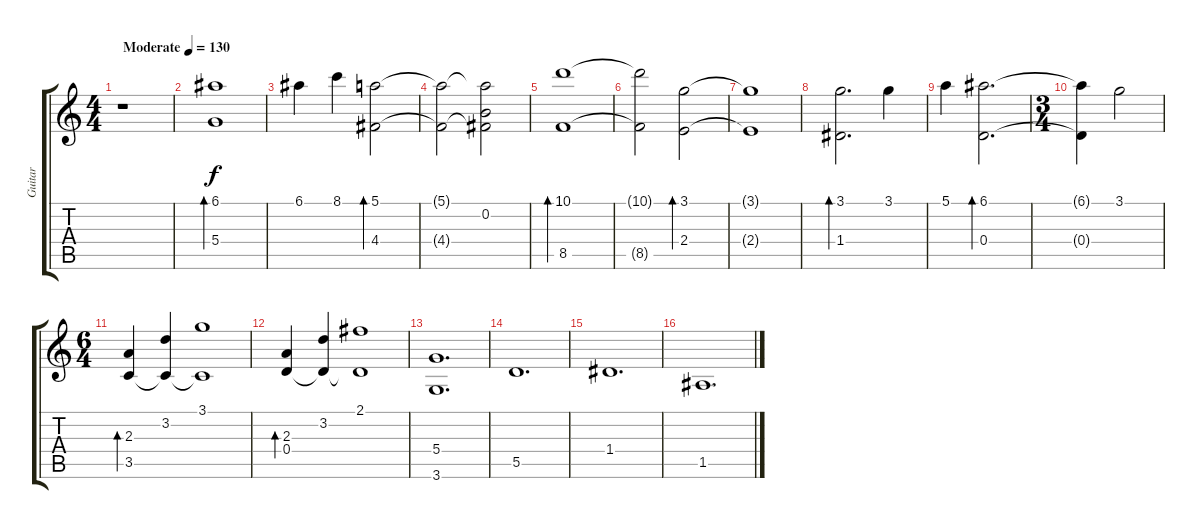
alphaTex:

\track ("Guitar" "Guitar") {instrument acousticguitarsteel}
\staff {score tabs}
\tuning (E4 B3 G3 D3 A2 E2) {hide}
\ts (4 4)
\tempo (130 "Moderate")
\clef g2
\ks c
r.1{dy f instrument acousticguitarsteel} |
(6.1 5.4).1{bd 480} |
6.1.4 8.1.4 (5.1 4.4).2{bd 480} |
(5.1{t} 4.4{t}).2 (5.1{t} 0.2 4.4{t}).2 |
(10.1 8.5).1{bd 480} |
(10.1{t} 8.5{t}).2 (3.1 2.4).2{bd 480} |
(3.1{t} 2.4{t}).1 |
(3.1 1.4).2{d bd 480} 3.1.4 |
5.1.4 (6.1 0.4).2{d bd 480} |
\ts (3 4)
(6.1{t} 0.4{t}).4 3.1.2 |
\ts (6 4)
(2.3 3.5).4{bd 480} (3.2 3.5{t}).4 (3.1 3.5{t}).1 |
(2.3 0.4).4{bd 480} (3.2 0.4{t}).4 (2.1 0.4{t}).1 |
(5.4 3.6).1{d} |
5.5.1{d} |
1.4.1{d} |
1.5.1{d}
